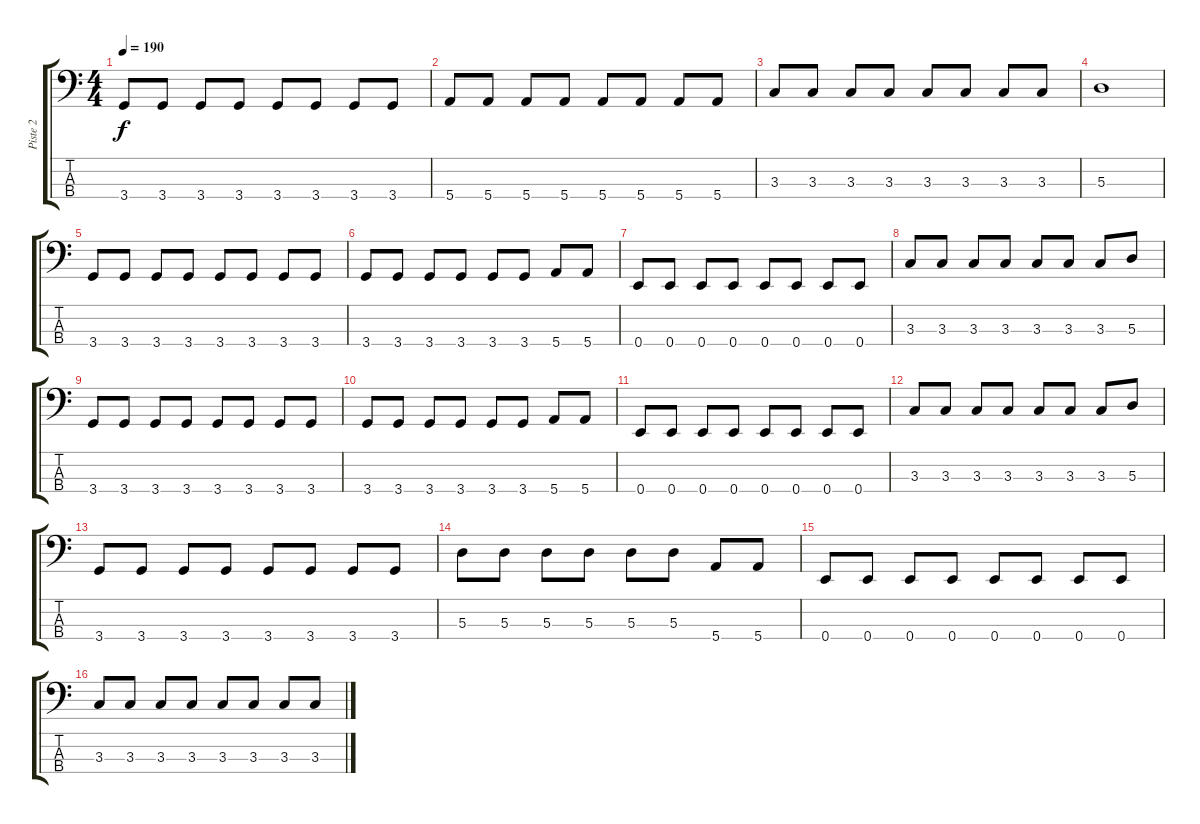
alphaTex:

\track ("Piste 2" "Piste 2") {instrument electricbasspick}
\staff {score tabs}
\tuning (G2 D2 A1 E1) {hide}
\ts (4 4)
\tempo 190
\clef f4
\ks c
3.4.8{dy f} 3.4.8 3.4.8 3.4.8 3.4.8 3.4.8 3.4.8 3.4.8 |
5.4.8 5.4.8 5.4.8 5.4.8 5.4.8 5.4.8 5.4.8 5.4.8 |
3.3.8 3.3.8 3.3.8 3.3.8 3.3.8 3.3.8 3.3.8 3.3.8 |
5.3.1 |
3.4.8 3.4.8 3.4.8 3.4.8 3.4.8 3.4.8 3.4.8 3.4.8 |
3.4.8 3.4.8 3.4.8 3.4.8 3.4.8 3.4.8 5.4.8 5.4.8 |
0.4.8 0.4.8 0.4.8 0.4.8 0.4.8 0.4.8 0.4.8 0.4.8 |
3.3.8 3.3.8 3.3.8 3.3.8 3.3.8 3.3.8 3.3.8 5.3.8 |
3.4.8 3.4.8 3.4.8 3.4.8 3.4.8 3.4.8 3.4.8 3.4.8 |
3.4.8 3.4.8 3.4.8 3.4.8 3.4.8 3.4.8 5.4.8 5.4.8 |
0.4.8 0.4.8 0.4.8 0.4.8 0.4.8 0.4.8 0.4.8 0.4.8 |
3.3.8 3.3.8 3.3.8 3.3.8 3.3.8 3.3.8 3.3.8 5.3.8 |
3.4.8 3.4.8 3.4.8 3.4.8 3.4.8 3.4.8 3.4.8 3.4.8 |
5.3.8 5.3.8 5.3.8 5.3.8 5.3.8 5.3.8 5.4.8 5.4.8 |
0.4.8 0.4.8 0.4.8 0.4.8 0.4.8 0.4.8 0.4.8 0.4.8 |
3.3.8 3.3.8 3.3.8 3.3.8 3.3.8 3.3.8 3.3.8 3.3.8
